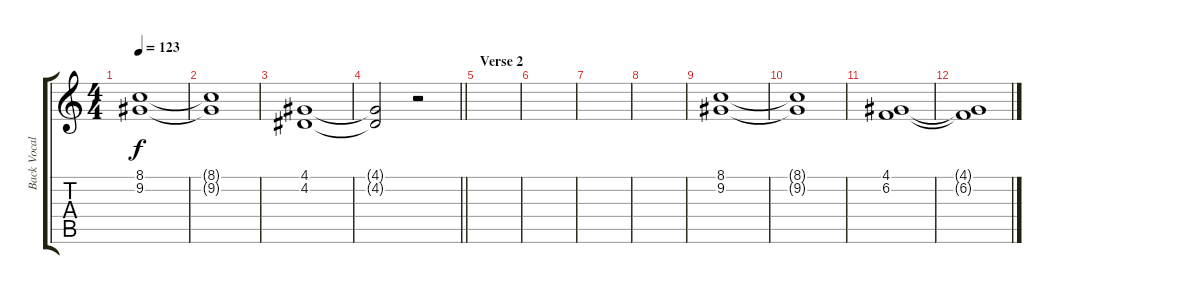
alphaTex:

\track ("Back Vocals" "Back Vocal") {instrument tenorsax}
\staff {score tabs}
\tuning (E4 B3 G3 D3 A2 E2) {hide}
\ts (4 4)
\tempo 123
\clef g2
\ks c
(8.1 9.2).1{dy f} |
(8.1{t} 9.2{t}).1 |
(4.1 4.2).1 |
\barLineRight lightlight
(4.1{t} 4.2{t}).2 r.2 |
\section ("" "Verse 2")
|
|
|
|
(8.1 9.2).1 |
(8.1{t} 9.2{t}).1 |
(4.1 6.2).1 |
(4.1{t} 6.2{t}).1
